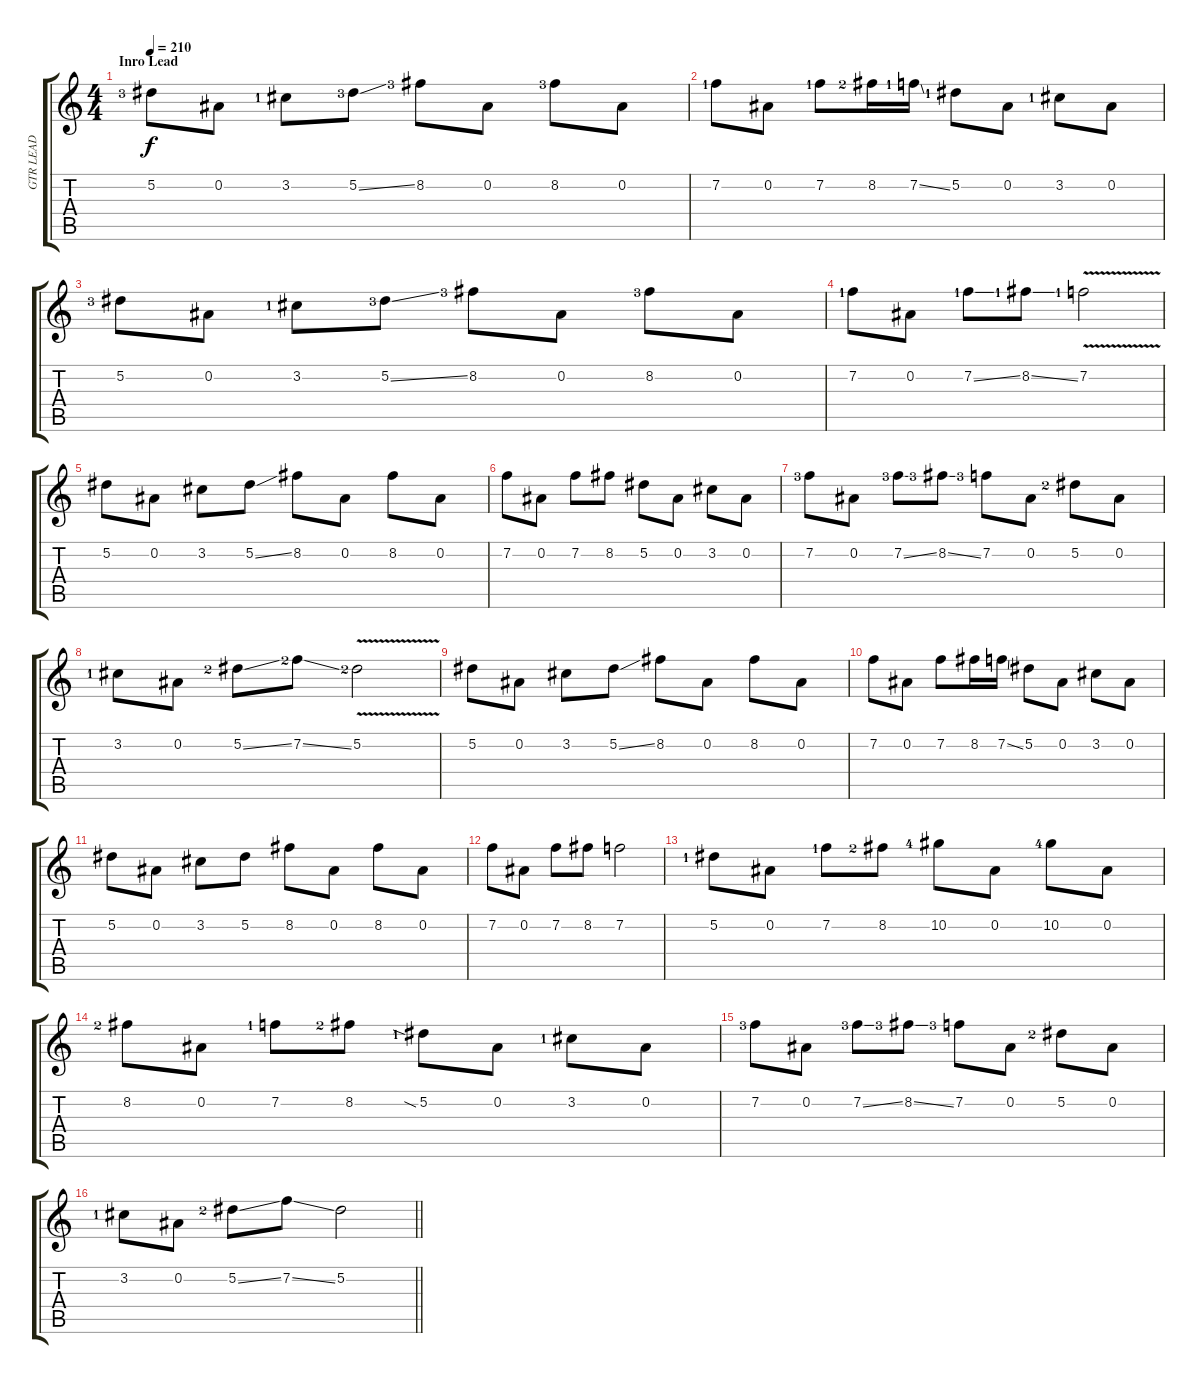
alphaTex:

\track ("GTR LEAD" "GTR LEAD") {instrument overdrivenguitar}
\staff {score tabs}
\tuning (Eb4 Bb3 Gb3 Db3 Ab2 Eb2) {hide}
\ts (4 4)
\section ("" "Inro Lead")
\tempo 210
\clef g2
\ks c
5.2{lf 4}.8{dy f instrument overdrivenguitar} 0.2.8 3.2{lf 2}.8 5.2{ss lf 4}.8 8.2{lf 4}.8 0.2.8 8.2{lf 4}.8 0.2.8 |
7.2{lf 2}.8 0.2.8 7.2{lf 2}.8 8.2{lf 3}.16 7.2{ss lf 2}.16 5.2{lf 2}.8 0.2.8 3.2{lf 2}.8 0.2.8 |
5.2{lf 4}.8 0.2.8 3.2{lf 2}.8 5.2{ss lf 4}.8 8.2{lf 4}.8 0.2.8 8.2{lf 4}.8 0.2.8 |
7.2{lf 2}.8 0.2.8 7.2{ss lf 2}.8 8.2{ss lf 2}.8 7.2{v lf 2}.2 |
5.2.8 0.2.8 3.2.8 5.2{ss}.8 8.2.8 0.2.8 8.2.8 0.2.8 |
7.2.8 0.2.8 7.2.8 8.2.8 5.2.8 0.2.8 3.2.8 0.2.8 |
7.2{lf 4}.8 0.2.8 7.2{ss lf 4}.8 8.2{ss lf 4}.8 7.2{lf 4}.8 0.2.8 5.2{lf 3}.8 0.2.8 |
3.2{lf 2}.8 0.2.8 5.2{ss lf 3}.8 7.2{ss lf 3}.8 5.2{v lf 3}.2 |
5.2.8 0.2.8 3.2.8 5.2{ss}.8 8.2.8 0.2.8 8.2.8 0.2.8 |
7.2.8 0.2.8 7.2.8 8.2.16 7.2{ss}.16 5.2.8 0.2.8 3.2.8 0.2.8 |
5.2.8 0.2.8 3.2.8 5.2.8 8.2.8 0.2.8 8.2.8 0.2.8 |
7.2.8 0.2.8 7.2.8 8.2.8 7.2.2 |
5.2{lf 2}.8 0.2.8 7.2{lf 2}.8 8.2{lf 3}.8 10.2{lf 5}.8 0.2.8 10.2{lf 5}.8 0.2.8 |
8.2{lf 3}.8 0.2.8 7.2{lf 2}.8 8.2{lf 3}.8 5.2{sia lf 2}.8 0.2.8 3.2{lf 2}.8 0.2.8 |
7.2{lf 4}.8 0.2.8 7.2{ss lf 4}.8 8.2{ss lf 4}.8 7.2{lf 4}.8 0.2.8 5.2{lf 3}.8 0.2.8 |
\barLineRight lightlight
3.2{lf 2}.8 0.2.8 5.2{ss lf 3}.8 7.2{ss}.8 5.2.2
